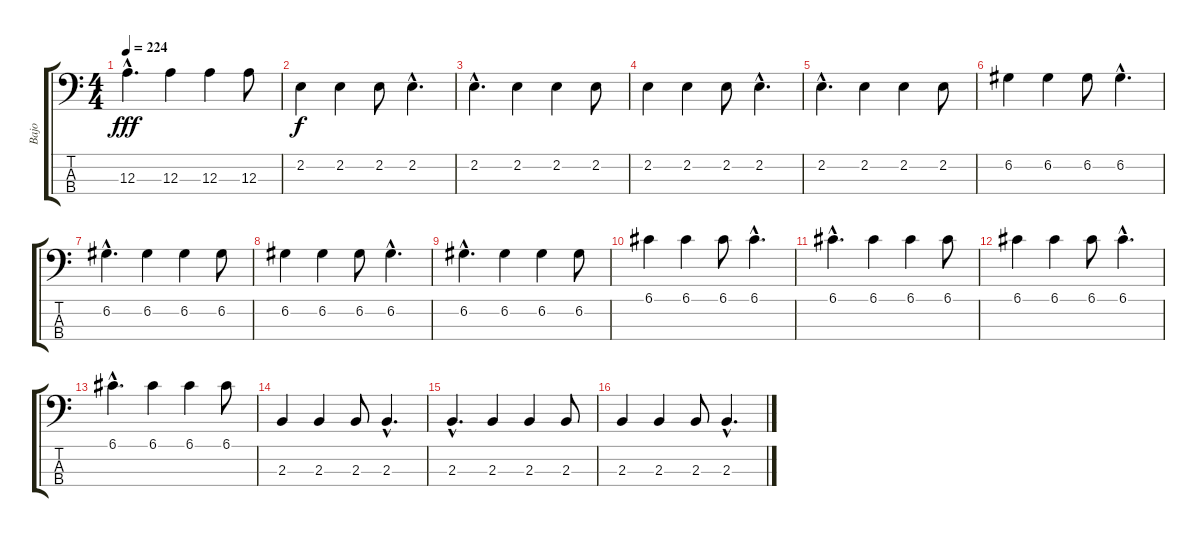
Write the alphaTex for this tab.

\track ("Bajo" "Bajo") {instrument electricbasspick}
\staff {score tabs}
\tuning (G2 D2 A1 E1) {hide}
\ts (4 4)
\tempo 224
\clef f4
\ks c
12.3{hac}.4{d dy fff} 12.3.4 12.3.4 12.3.8 |
2.2.4{dy f} 2.2.4 2.2.8 2.2{hac}.4{d} |
2.2{hac}.4{d} 2.2.4 2.2.4 2.2.8 |
2.2.4 2.2.4 2.2.8 2.2{hac}.4{d} |
2.2{hac}.4{d} 2.2.4 2.2.4 2.2.8 |
6.2.4 6.2.4 6.2.8 6.2{hac}.4{d} |
6.2{hac}.4{d} 6.2.4 6.2.4 6.2.8 |
6.2.4 6.2.4 6.2.8 6.2{hac}.4{d} |
6.2{hac}.4{d} 6.2.4 6.2.4 6.2.8 |
6.1.4 6.1.4 6.1.8 6.1{hac}.4{d} |
6.1{hac}.4{d} 6.1.4 6.1.4 6.1.8 |
6.1.4 6.1.4 6.1.8 6.1{hac}.4{d} |
6.1{hac}.4{d} 6.1.4 6.1.4 6.1.8 |
2.3.4 2.3.4 2.3.8 2.3{hac}.4{d} |
2.3{hac}.4{d} 2.3.4 2.3.4 2.3.8 |
2.3.4 2.3.4 2.3.8 2.3{hac}.4{d}
